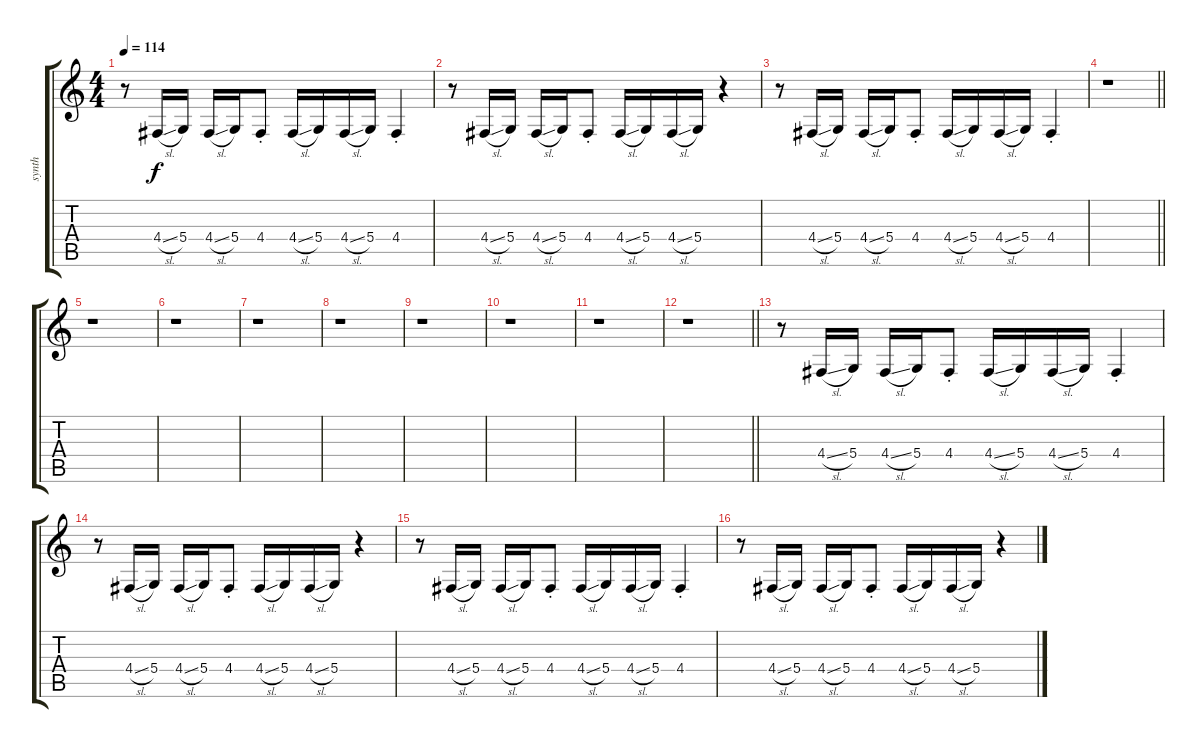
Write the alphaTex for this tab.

\track ("synth" "synth") {instrument lead1square}
\staff {score tabs}
\tuning (E4 B3 G3 D3 A2 E2) {hide}
\ts (4 4)
\tempo 114
\clef g2
\ks c
r.8{dy f} 4.4{sl}.16 5.4.16 4.4{sl}.16 5.4.16 4.4{st}.8 4.4{sl}.16 5.4.16 4.4{sl}.16 5.4.16 4.4{st}.4 |
r.8 4.4{sl}.16 5.4.16 4.4{sl}.16 5.4.16 4.4{st}.8 4.4{sl}.16 5.4.16 4.4{sl}.16 5.4.16 r.4 |
r.8 4.4{sl}.16 5.4.16 4.4{sl}.16 5.4.16 4.4{st}.8 4.4{sl}.16 5.4.16 4.4{sl}.16 5.4.16 4.4{st}.4 |
\barLineRight lightlight
r.1 |
r.1 |
r.1 |
r.1 |
r.1 |
r.1 |
r.1 |
r.1 |
\barLineRight lightlight
r.1 |
r.8 4.4{sl}.16 5.4.16 4.4{sl}.16 5.4.16 4.4{st}.8 4.4{sl}.16 5.4.16 4.4{sl}.16 5.4.16 4.4{st}.4 |
r.8 4.4{sl}.16 5.4.16 4.4{sl}.16 5.4.16 4.4{st}.8 4.4{sl}.16 5.4.16 4.4{sl}.16 5.4.16 r.4 |
r.8 4.4{sl}.16 5.4.16 4.4{sl}.16 5.4.16 4.4{st}.8 4.4{sl}.16 5.4.16 4.4{sl}.16 5.4.16 4.4{st}.4 |
r.8 4.4{sl}.16 5.4.16 4.4{sl}.16 5.4.16 4.4{st}.8 4.4{sl}.16 5.4.16 4.4{sl}.16 5.4.16 r.4
